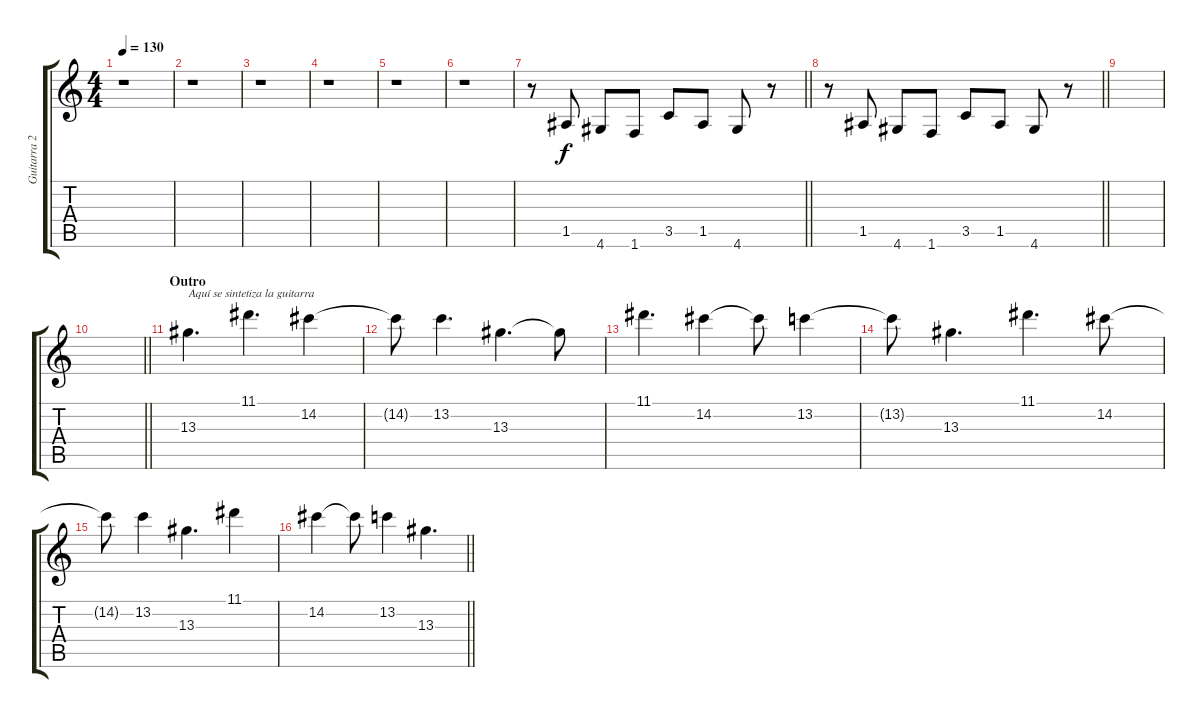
\track ("Guitarra 2" "Guitarra 2") {instrument electricguitarjazz}
\staff {score tabs}
\tuning (E4 B3 G3 D3 A2 E2) {hide}
\ts (4 4)
\tempo 130
\clef g2
\ks c
r.1{dy f} |
r.1 |
r.1 |
r.1 |
r.1 |
r.1 |
\barLineRight lightlight
r.8 1.5.8 4.6.8 1.6.8 3.5.8 1.5.8 4.6.8 r.8 |
\barLineRight lightlight
r.8 1.5.8 4.6.8 1.6.8 3.5.8 1.5.8 4.6.8 r.8 |
|
\barLineRight lightlight
|
\section ("" "Outro")
13.3.4{d txt "Aquí se sintetiza la guitarra" volume 8 instrument fiddle} 11.1.4{d} 14.2.4 |
14.2{t}.8 13.2.4{d} 13.3.4{d} 13.3{t}.8 |
11.1.4{d} 14.2.4 14.2{t}.8 13.2.4 |
13.2{t}.8 13.3.4{d} 11.1.4{d} 14.2.8 |
14.2{t}.8 13.2.4 13.3.4{d} 11.1.4 |
\barLineRight lightlight
14.2.4 14.2{t}.8 13.2.4 13.3.4{d}
